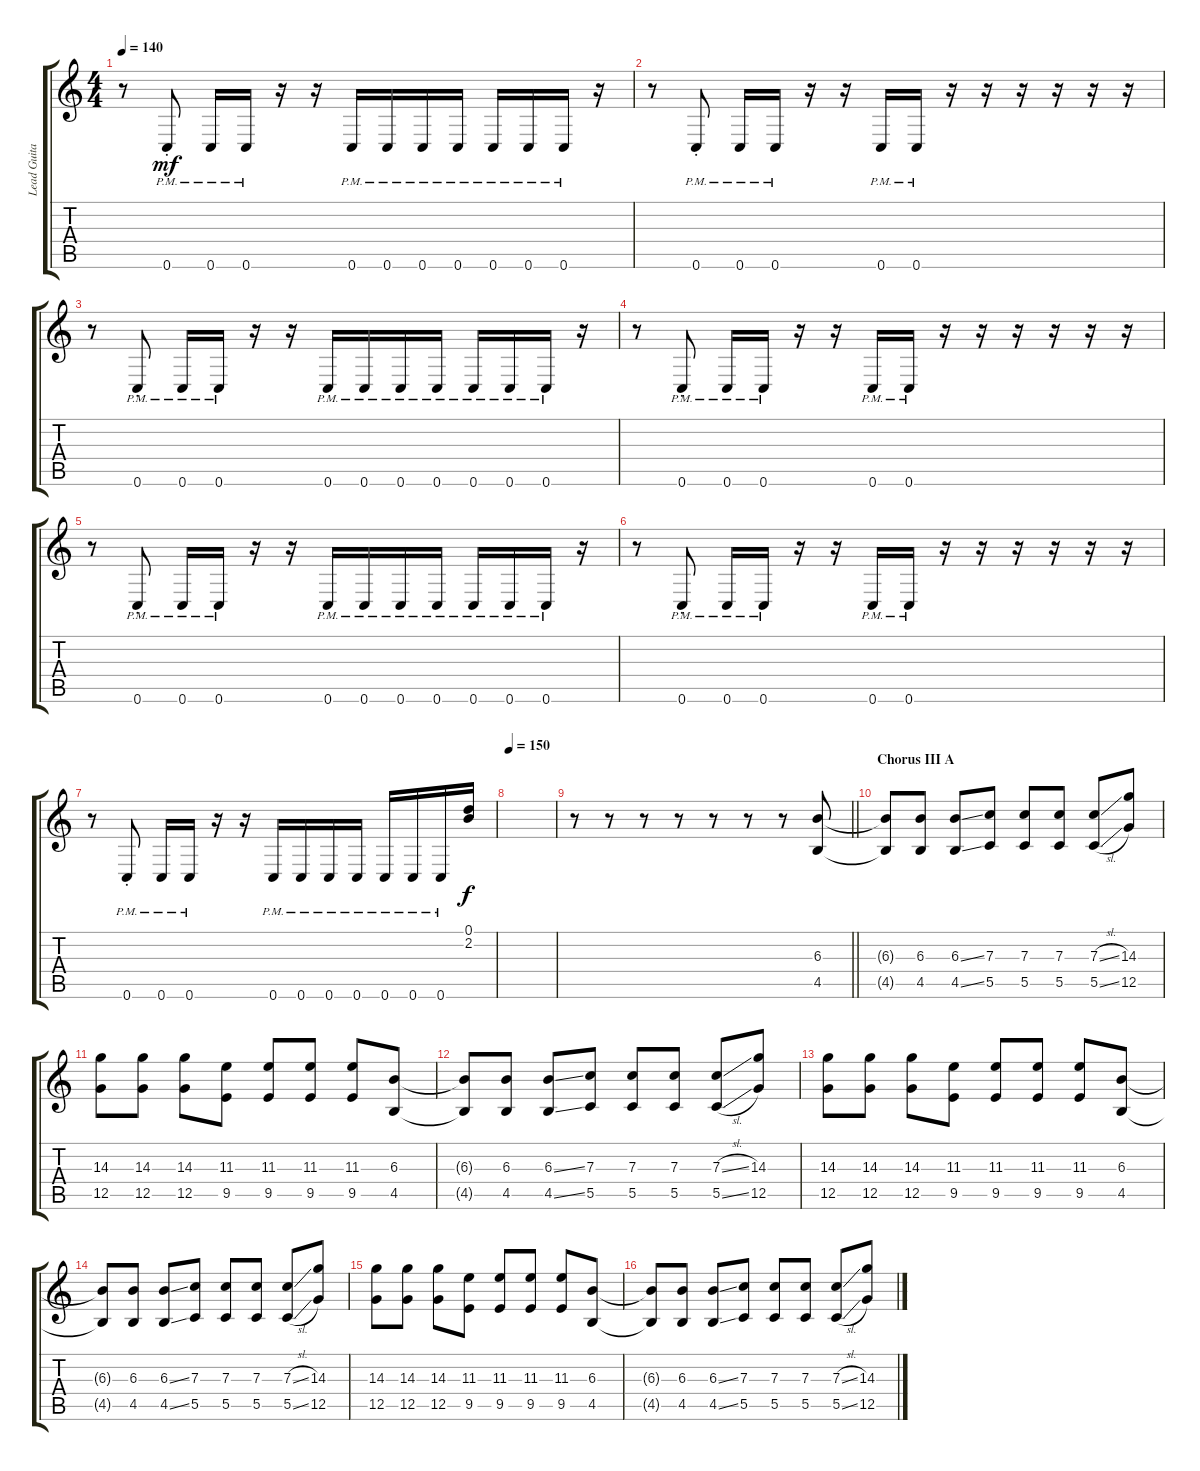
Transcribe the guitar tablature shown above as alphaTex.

\track ("Lead Guitar" "Lead Guita") {instrument distortionguitar}
\staff {score tabs}
\tuning (D4 A3 F3 C3 G2 C2) {hide}
\ts (4 4)
\tempo 140
\clef g2
\ks c
r.8{dy mf} 0.6{pm st}.8 0.6{pm}.16 0.6{pm}.16 r.16 r.16 0.6{pm}.16 0.6{pm}.16 0.6{pm}.16 0.6{pm}.16 0.6{pm}.16 0.6{pm}.16 0.6{pm}.16 r.16 |
r.8 0.6{pm st}.8 0.6{pm}.16 0.6{pm}.16 r.16 r.16 0.6{pm}.16 0.6{pm}.16 r.16 r.16 r.16 r.16 r.16 r.16 |
r.8 0.6{pm st}.8 0.6{pm}.16 0.6{pm}.16 r.16 r.16 0.6{pm}.16 0.6{pm}.16 0.6{pm}.16 0.6{pm}.16 0.6{pm}.16 0.6{pm}.16 0.6{pm}.16 r.16 |
r.8 0.6{pm st}.8 0.6{pm}.16 0.6{pm}.16 r.16 r.16 0.6{pm}.16 0.6{pm}.16 r.16 r.16 r.16 r.16 r.16 r.16 |
r.8 0.6{pm st}.8 0.6{pm}.16 0.6{pm}.16 r.16 r.16 0.6{pm}.16 0.6{pm}.16 0.6{pm}.16 0.6{pm}.16 0.6{pm}.16 0.6{pm}.16 0.6{pm}.16 r.16 |
r.8 0.6{pm st}.8 0.6{pm}.16 0.6{pm}.16 r.16 r.16 0.6{pm}.16 0.6{pm}.16 r.16 r.16 r.16 r.16 r.16 r.16 |
r.8 0.6{pm st}.8 0.6{pm}.16 0.6{pm}.16 r.16 r.16 0.6{pm}.16 0.6{pm}.16 0.6{pm}.16 0.6{pm}.16 0.6{pm}.16 0.6{pm}.16 0.6{pm}.16 (0.1 2.2).16{dy f} |
\tempo 150
|
\barLineRight lightlight
r.8 r.8 r.8 r.8 r.8 r.8 r.8 (6.3 4.5).8 |
\section ("" "Chorus III A")
(6.3{t} 4.5{t}).8 (6.3 4.5).8 (6.3{ss} 4.5{ss}).8 (7.3 5.5).8 (7.3 5.5).8 (7.3 5.5).8 (7.3{sl} 5.5{sl}).8 (14.3 12.5).8 |
(14.3 12.5).8 (14.3 12.5).8 (14.3 12.5).8 (11.3 9.5).8 (11.3 9.5).8 (11.3 9.5).8 (11.3 9.5).8 (6.3 4.5).8 |
(6.3{t} 4.5{t}).8 (6.3 4.5).8 (6.3{ss} 4.5{ss}).8 (7.3 5.5).8 (7.3 5.5).8 (7.3 5.5).8 (7.3{sl} 5.5{sl}).8 (14.3 12.5).8 |
(14.3 12.5).8 (14.3 12.5).8 (14.3 12.5).8 (11.3 9.5).8 (11.3 9.5).8 (11.3 9.5).8 (11.3 9.5).8 (6.3 4.5).8 |
(6.3{t} 4.5{t}).8 (6.3 4.5).8 (6.3{ss} 4.5{ss}).8 (7.3 5.5).8 (7.3 5.5).8 (7.3 5.5).8 (7.3{sl} 5.5{sl}).8 (14.3 12.5).8 |
(14.3 12.5).8 (14.3 12.5).8 (14.3 12.5).8 (11.3 9.5).8 (11.3 9.5).8 (11.3 9.5).8 (11.3 9.5).8 (6.3 4.5).8 |
(6.3{t} 4.5{t}).8 (6.3 4.5).8 (6.3{ss} 4.5{ss}).8 (7.3 5.5).8 (7.3 5.5).8 (7.3 5.5).8 (7.3{sl} 5.5{sl}).8 (14.3 12.5).8
